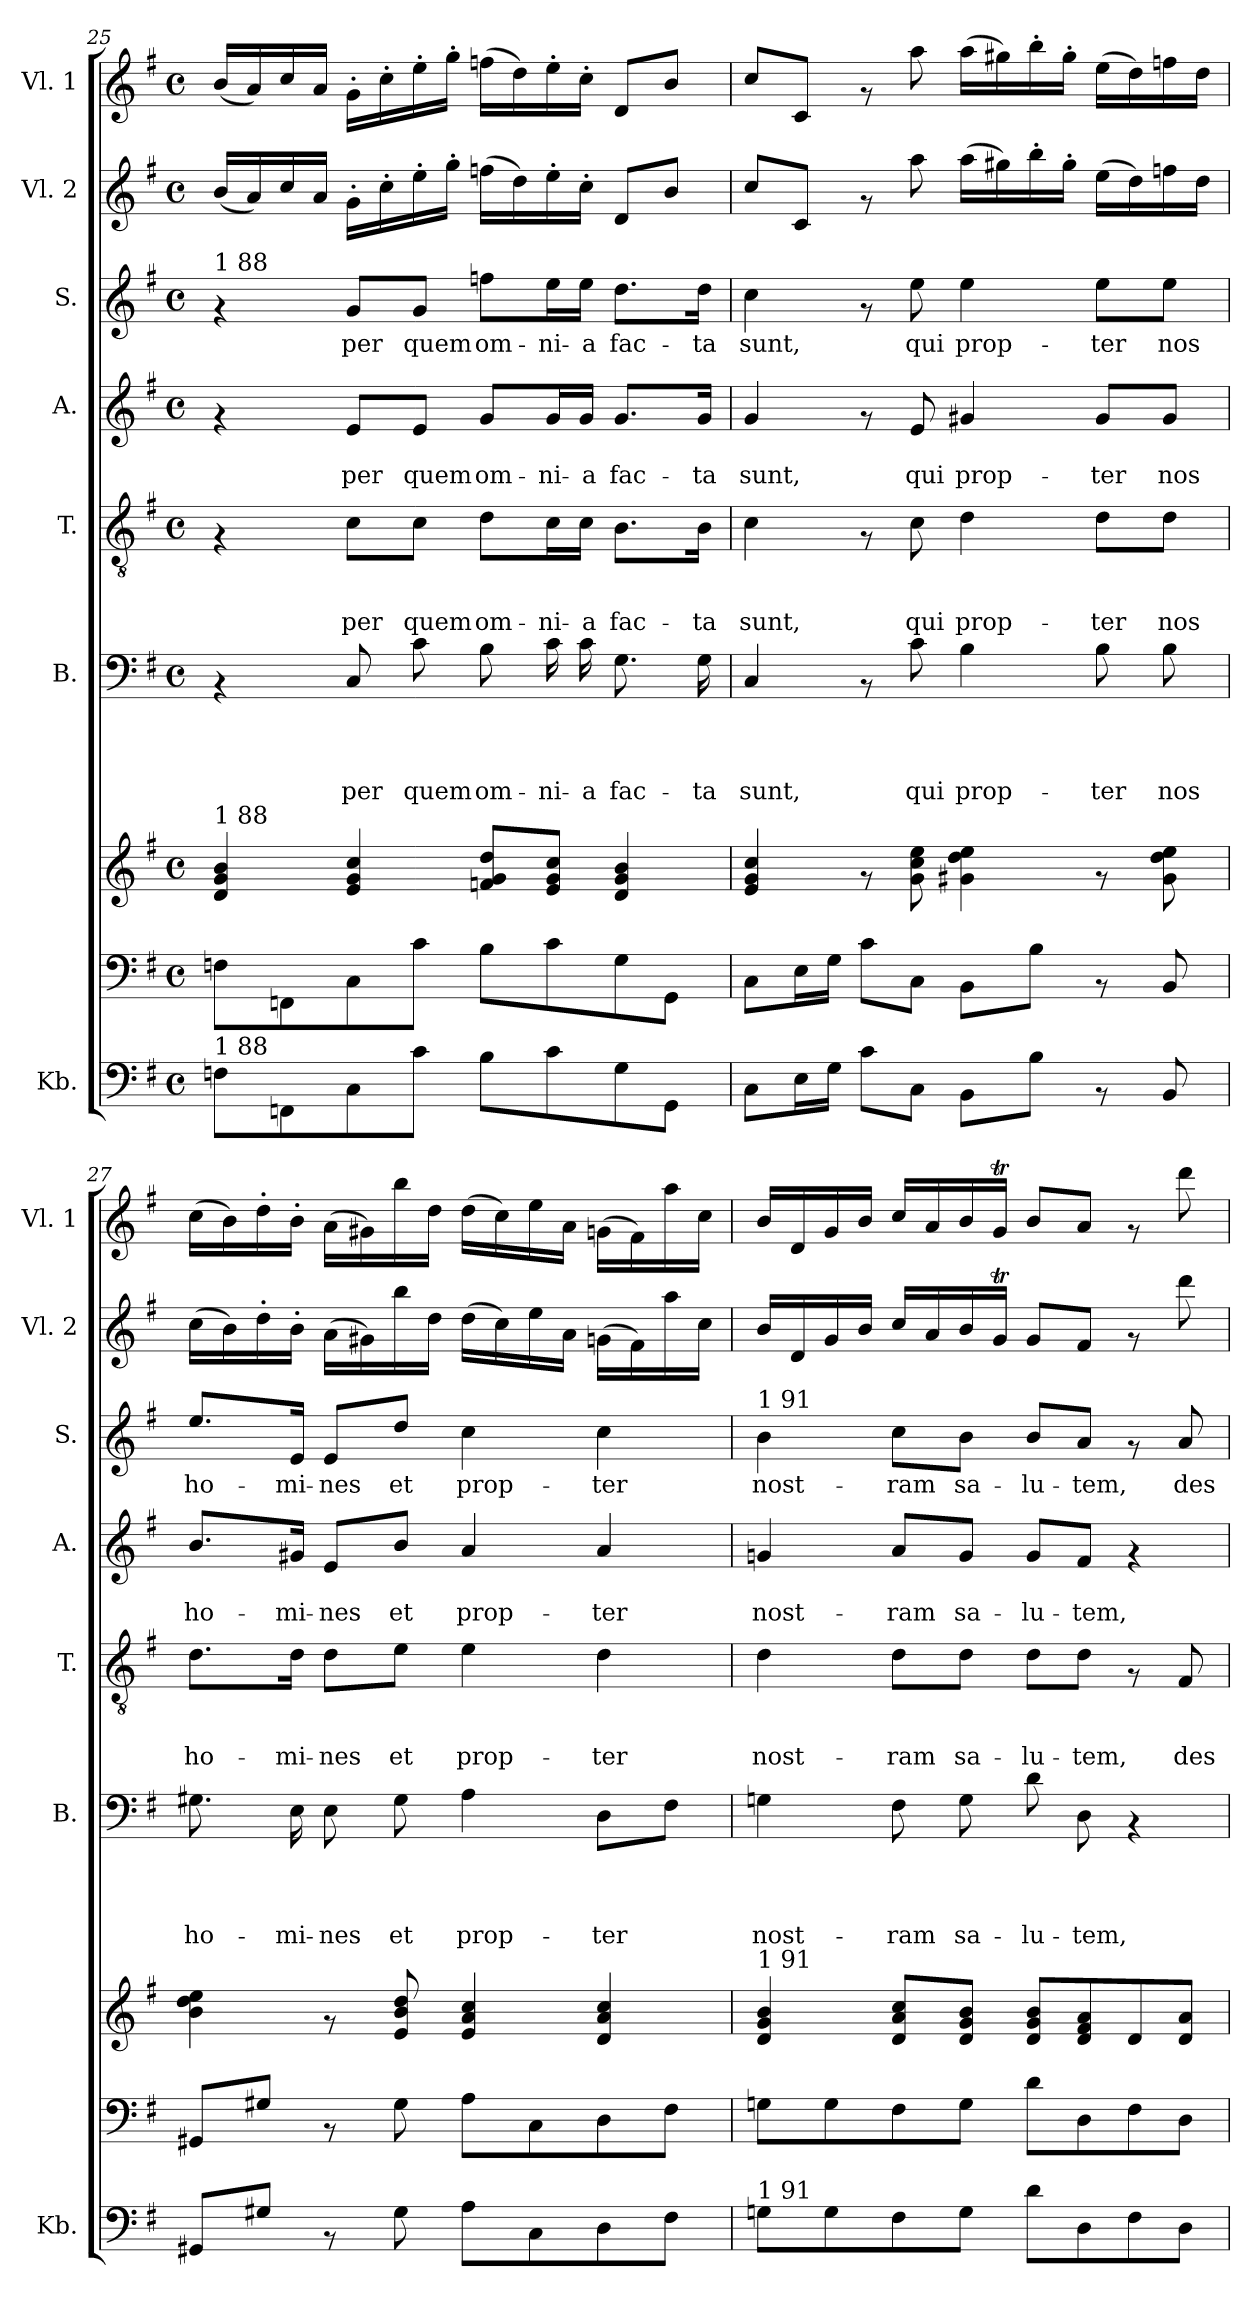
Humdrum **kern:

**kern	**kern	**kern	**kern	**text	**text	**text	**text	**kern	**text	**text	**text	**kern	**text	**text	**kern	**text	**kern	**kern
*part9	*part8	*part7	*part6	*part6	*part6	*part6	*part6	*part5	*part5	*part5	*part5	*part4	*part4	*part4	*part3	*part3	*part2	*part1
*staff9	*staff8	*staff7	*staff6	*staff6	*staff6	*staff6	*staff6	*staff5	*staff5	*staff5	*staff5	*staff4	*staff4	*staff4	*staff3	*staff3	*staff2	*staff1
*I"Kb.	*	*	*I"B.	*	*	*	*	*I"T.	*	*	*	*I"A.	*	*	*I"S.	*	*I"Vl. 2	*I"Vl. 1
*I'Kb.	*	*	*I'B.	*	*	*	*	*I'T.	*	*	*	*I'A.	*	*	*I'S.	*	*I'Vl. 2	*I'Vl. 1
!!LO:PB:g=z
*clefF4	*clefF4	*clefG2	*clefF4	*	*	*	*	*clefGv2	*	*	*	*clefG2	*	*	*clefG2	*	*clefG2	*clefG2
*k[f#]	*k[f#]	*k[f#]	*k[f#]	*	*	*	*	*k[f#]	*	*	*	*k[f#]	*	*	*k[f#]	*	*k[f#]	*k[f#]
*G:	*G:	*G:	*G:	*	*	*	*	*G:	*	*	*	*G:	*	*	*G:	*	*G:	*G:
*M4/4	*M4/4	*M4/4	*M4/4	*	*	*	*	*M4/4	*	*	*	*M4/4	*	*	*M4/4	*	*M4/4	*M4/4
*met(c)	*met(c)	*met(c)	*met(c)	*	*	*	*	*met(c)	*	*	*	*met(c)	*	*	*met(c)	*	*met(c)	*met(c)
=25	=25	=25	=25	=25	=25	=25	=25	=25	=25	=25	=25	=25	=25	=25	=25	=25	=25	=25
!	!	!	!	!	!	!	!	!	!	!	!	!	!	!	!LO:TX:a:t=1 88	!	!	!
!	!	!LO:TX:a:t=1 88	!	!	!	!	!	!	!	!	!	!	!	!	!	!	!	!
!LO:TX:a:t=1 88	!	!	!	!	!	!	!	!	!	!	!	!	!	!	!	!	!	!
8Fn\L	8Fn\L	4d/ 4g/ 4b/	4rAA	.	.	.	.	4rF	.	.	.	4rf	.	.	4rf	.	(<16b/LL	(<16b/LL
.	.	.	.	.	.	.	.	.	.	.	.	.	.	.	.	.	16a/)	16a/)
8FFn\	8FFn\	.	.	.	.	.	.	.	.	.	.	.	.	.	.	.	16cc/	16cc/
.	.	.	.	.	.	.	.	.	.	.	.	.	.	.	.	.	16a/JJ	16a/JJ
!	!	!	!	!	!	!	!LO:LY:b	!	!	!	!LO:LY:b	!	!	!LO:LY:b	!	!LO:LY:b	!	!
8C\	8C\	4e/ 4g/ 4cc/	8C/	.	.	.	per	8c\L	.	.	per	8e/L	.	per	8g/L	per	16g'>\LL	16g'>\LL
.	.	.	.	.	.	.	.	.	.	.	.	.	.	.	.	.	16cc'>\	16cc'>\
!	!	!	!	!	!	!	!LO:LY:b	!	!	!	!LO:LY:b	!	!	!LO:LY:b	!	!LO:LY:b	!	!
8c\J	8c\J	.	8c\	.	.	.	quem	8c\J	.	.	quem	8e/J	.	quem	8g/J	quem	16ee'>\	16ee'>\
.	.	.	.	.	.	.	.	.	.	.	.	.	.	.	.	.	16gg'>\JJ	16gg'>\JJ
!	!	!	!	!	!	!	!LO:LY:b	!	!	!	!LO:LY:b	!	!	!LO:LY:b	!	!LO:LY:b	!	!
8B\L	8B\L	8fn/ 8g/ 8dd/L	8B\	.	.	.	om-	8d\L	.	.	om-	8g/L	.	om-	8ffn\L	om-	(>16ffn\LL	(>16ffn\LL
.	.	.	.	.	.	.	.	.	.	.	.	.	.	.	.	.	16dd\)	16dd\)
!	!	!	!	!	!	!	!LO:LY:b	!	!	!	!LO:LY:b	!	!	!LO:LY:b	!	!LO:LY:b	!	!
8c\	8c\	8e/ 8g/ 8cc/J	16c\	.	.	.	-ni-	16c\L	.	.	-ni-	16g/L	.	-ni-	16ee\L	-ni-	16ee'>\	16ee'>\
!	!	!	!	!	!	!	!LO:LY:b	!	!	!	!LO:LY:b	!	!	!LO:LY:b	!	!LO:LY:b	!	!
.	.	.	16c\	.	.	.	-a	16c\JJ	.	.	-a	16g/JJ	.	-a	16ee\JJ	-a	16cc'>\JJ	16cc'>\JJ
!	!	!	!	!	!	!	!LO:LY:b	!	!	!	!LO:LY:b	!	!	!LO:LY:b	!	!LO:LY:b	!	!
8G\	8G\	4d/ 4g/ 4b/	8.G\	.	.	.	fac-	8.B\L	.	.	fac-	8.g/L	.	fac-	8.dd\L	fac-	8d/L	8d/L
8GG\J	8GG\J	.	.	.	.	.	.	.	.	.	.	.	.	.	.	.	8b/J	8b/J
!	!	!	!	!	!	!	!LO:LY:b	!	!	!	!LO:LY:b	!	!	!LO:LY:b	!	!LO:LY:b	!	!
.	.	.	16G\	.	.	.	-ta	16B\Jk	.	.	-ta	16g/Jk	.	-ta	16dd\Jk	-ta	.	.
=26	=26	=26	=26	=26	=26	=26	=26	=26	=26	=26	=26	=26	=26	=26	=26	=26	=26	=26
!	!	!	!	!	!	!	!LO:LY:b	!	!	!	!LO:LY:b	!	!	!LO:LY:b	!	!LO:LY:b	!	!
8C\L	8C\L	4e/ 4g/ 4cc/	4C/	.	.	.	sunt,	4c\	.	.	sunt,	4g/	.	sunt,	4cc\	sunt,	8cc/L	8cc/L
16E\L	16E\L	.	.	.	.	.	.	.	.	.	.	.	.	.	.	.	8c/J	8c/J
16G\JJ	16G\JJ	.	.	.	.	.	.	.	.	.	.	.	.	.	.	.	.	.
8c\L	8c\L	8rf	8rAA	.	.	.	.	8rF	.	.	.	8rf	.	.	8rf	.	8rf	8rf
!	!	!	!	!	!	!	!LO:LY:b	!	!	!	!LO:LY:b	!	!	!LO:LY:b	!	!LO:LY:b	!	!
8C\J	8C\J	8g\ 8cc\ 8ee\	8c\	.	.	.	qui	8c\	.	.	qui	8e/	.	qui	8ee\	qui	8aa\	8aa\
!	!	!	!	!	!	!	!LO:LY:b	!	!	!	!LO:LY:b	!	!	!LO:LY:b	!	!LO:LY:b	!	!
8BB\L	8BB\L	4g#X\ 4dd\ 4ee\	4B\	.	.	.	prop-	4d\	.	.	prop-	4g#X/	.	prop-	4ee\	prop-	(>16aa\LL	(>16aa\LL
.	.	.	.	.	.	.	.	.	.	.	.	.	.	.	.	.	16gg#X\)	16gg#X\)
8B\J	8B\J	.	.	.	.	.	.	.	.	.	.	.	.	.	.	.	16bb'>\	16bb'>\
.	.	.	.	.	.	.	.	.	.	.	.	.	.	.	.	.	16gg#'>\JJ	16gg#'>\JJ
!	!	!	!	!	!	!	!LO:LY:b	!	!	!	!LO:LY:b	!	!	!LO:LY:b	!	!LO:LY:b	!	!
8rAA	8rAA	8rf	8B\	.	.	.	-ter	8d\L	.	.	-ter	8g#/L	.	-ter	8ee\L	-ter	(>16ee\LL	(>16ee\LL
.	.	.	.	.	.	.	.	.	.	.	.	.	.	.	.	.	16dd\)	16dd\)
!	!	!	!	!	!	!	!LO:LY:b	!	!	!	!LO:LY:b	!	!	!LO:LY:b	!	!LO:LY:b	!	!
8BB/	8BB/	8g#\ 8dd\ 8ee\	8B\	.	.	.	nos	8d\J	.	.	nos	8g#/J	.	nos	8ee\J	nos	16ffn\	16ffn\
.	.	.	.	.	.	.	.	.	.	.	.	.	.	.	.	.	16dd\JJ	16dd\JJ
=27	=27	=27	=27	=27	=27	=27	=27	=27	=27	=27	=27	=27	=27	=27	=27	=27	=27	=27
!	!	!	!	!	!	!	!LO:LY:b	!	!	!	!LO:LY:b	!	!	!LO:LY:b	!	!LO:LY:b	!	!
8GG#X/L	8GG#X/L	4b\ 4dd\ 4ee\	8.G#X\	.	.	.	ho-	8.d\L	.	.	ho-	8.b/L	.	ho-	8.ee/L	ho-	(>16cc\LL	(>16cc\LL
.	.	.	.	.	.	.	.	.	.	.	.	.	.	.	.	.	16b\)	16b\)
8G#X/J	8G#X/J	.	.	.	.	.	.	.	.	.	.	.	.	.	.	.	16dd'>\	16dd'>\
!	!	!	!	!	!	!	!LO:LY:b	!	!	!	!LO:LY:b	!	!	!LO:LY:b	!	!LO:LY:b	!	!
.	.	.	16E\	.	.	.	-mi-	16d\Jk	.	.	-mi-	16g#X/Jk	.	-mi-	16e/Jk	-mi-	16b'>\JJ	16b'>\JJ
!	!	!	!	!	!	!	!LO:LY:b	!	!	!	!LO:LY:b	!	!	!LO:LY:b	!	!LO:LY:b	!	!
8rAA	8rAA	8rf	8E\	.	.	.	-nes	8d\L	.	.	-nes	8e/L	.	-nes	8e/L	-nes	(>16a\LL	(>16a\LL
.	.	.	.	.	.	.	.	.	.	.	.	.	.	.	.	.	16g#X\)	16g#X\)
!	!	!	!	!	!	!	!LO:LY:b	!	!	!	!LO:LY:b	!	!	!LO:LY:b	!	!LO:LY:b	!	!
8G#\	8G#\	8e/ 8b/ 8dd/	8G#\	.	.	.	et	8e\J	.	.	et	8b/J	.	et	8dd/J	et	16bb\	16bb\
.	.	.	.	.	.	.	.	.	.	.	.	.	.	.	.	.	16dd\JJ	16dd\JJ
!	!	!	!	!	!	!	!LO:LY:b	!	!	!	!LO:LY:b	!	!	!LO:LY:b	!	!LO:LY:b	!	!
8A\L	8A\L	4e/ 4a/ 4cc/	4A\	.	.	.	prop-	4e\	.	.	prop-	4a/	.	prop-	4cc\	prop-	(>16dd\LL	(>16dd\LL
.	.	.	.	.	.	.	.	.	.	.	.	.	.	.	.	.	16cc\)	16cc\)
8C\	8C\	.	.	.	.	.	.	.	.	.	.	.	.	.	.	.	16ee\	16ee\
.	.	.	.	.	.	.	.	.	.	.	.	.	.	.	.	.	16a\JJ	16a\JJ
!	!	!	!	!	!	!	!LO:LY:b	!	!	!	!LO:LY:b	!	!	!LO:LY:b	!	!LO:LY:b	!	!
8D\	8D\	4d/ 4a/ 4cc/	8D\L	.	.	.	-ter	4d\	.	.	-ter	4a/	.	-ter	4cc\	-ter	(>16gn\LL	(>16gn\LL
.	.	.	.	.	.	.	.	.	.	.	.	.	.	.	.	.	16f#\)	16f#\)
8F#\J	8F#\J	.	8F#\J	.	.	.	.	.	.	.	.	.	.	.	.	.	16aa\	16aa\
.	.	.	.	.	.	.	.	.	.	.	.	.	.	.	.	.	16cc\JJ	16cc\JJ
!!LO:PB:g=z
=28	=28	=28	=28	=28	=28	=28	=28	=28	=28	=28	=28	=28	=28	=28	=28	=28	=28	=28
!	!	!	!	!	!	!	!	!	!	!	!	!	!	!	!LO:TX:a:t=1 91	!	!	!
!	!	!LO:TX:a:t=1 91	!	!	!	!	!	!	!	!	!	!	!	!	!	!	!	!
!LO:TX:a:t=1 91	!	!	!	!	!	!	!	!	!	!	!	!	!	!	!	!	!	!
!	!	!	!	!	!	!	!LO:LY:b	!	!	!	!LO:LY:b	!	!	!LO:LY:b	!	!LO:LY:b	!	!
8Gn\L	8Gn\L	4d/ 4g/ 4b/	4Gn\	.	.	.	nost-	4d\	.	.	nost-	4gn/	.	nost-	4b\	nost-	16b/LL	16b/LL
.	.	.	.	.	.	.	.	.	.	.	.	.	.	.	.	.	16d/	16d/
8G\	8G\	.	.	.	.	.	.	.	.	.	.	.	.	.	.	.	16g/	16g/
.	.	.	.	.	.	.	.	.	.	.	.	.	.	.	.	.	16b/JJ	16b/JJ
!	!	!	!	!	!	!	!LO:LY:b	!	!	!	!LO:LY:b	!	!	!LO:LY:b	!	!LO:LY:b	!	!
8F#\	8F#\	8d/ 8a/ 8cc/L	8F#\	.	.	.	-ram	8d\L	.	.	-ram	8a/L	.	-ram	8cc\L	-ram	16cc/LL	16cc/LL
.	.	.	.	.	.	.	.	.	.	.	.	.	.	.	.	.	16a/	16a/
!	!	!	!	!	!	!	!LO:LY:b	!	!	!	!LO:LY:b	!	!	!LO:LY:b	!	!LO:LY:b	!	!
8G\J	8G\J	8d/ 8g/ 8b/J	8G\	.	.	.	sa-	8d\J	.	.	sa-	8g/J	.	sa-	8b\J	sa-	16b/	16b/
.	.	.	.	.	.	.	.	.	.	.	.	.	.	.	.	.	16gT/JJ	16gT/JJ
!	!	!	!	!	!	!	!LO:LY:b	!	!	!	!LO:LY:b	!	!	!LO:LY:b	!	!LO:LY:b	!	!
8d\L	8d\L	8d/ 8g/ 8b/L	8d\	.	.	.	-lu-	8d\L	.	.	-lu-	8g/L	.	-lu-	8b/L	-lu-	8g/L	8b/L
!	!	!	!	!	!	!	!LO:LY:b	!	!	!	!LO:LY:b	!	!	!LO:LY:b	!	!LO:LY:b	!	!
8D\	8D\	8d/ 8f#/ 8a/	8D\	.	.	.	-tem,	8d\J	.	.	-tem,	8f#/J	.	-tem,	8a/J	-tem,	8f#/J	8a/J
8F#\	8F#\	8d/	4rAA	.	.	.	.	8rF	.	.	.	4rf	.	.	8rf	.	8rf	8rf
!	!	!	!	!	!	!	!	!	!	!	!LO:LY:b	!	!	!	!	!LO:LY:b	!	!
8D\J	8D\J	8d/ 8a/J	.	.	.	.	.	8F#/	.	.	des-	.	.	.	8a/	des-	8ddd\	8ddd\
=	=	=	=	=	=	=	=	=	=	=	=	=	=	=	=	=	=	=
*-	*-	*-	*-	*-	*-	*-	*-	*-	*-	*-	*-	*-	*-	*-	*-	*-	*-	*-
